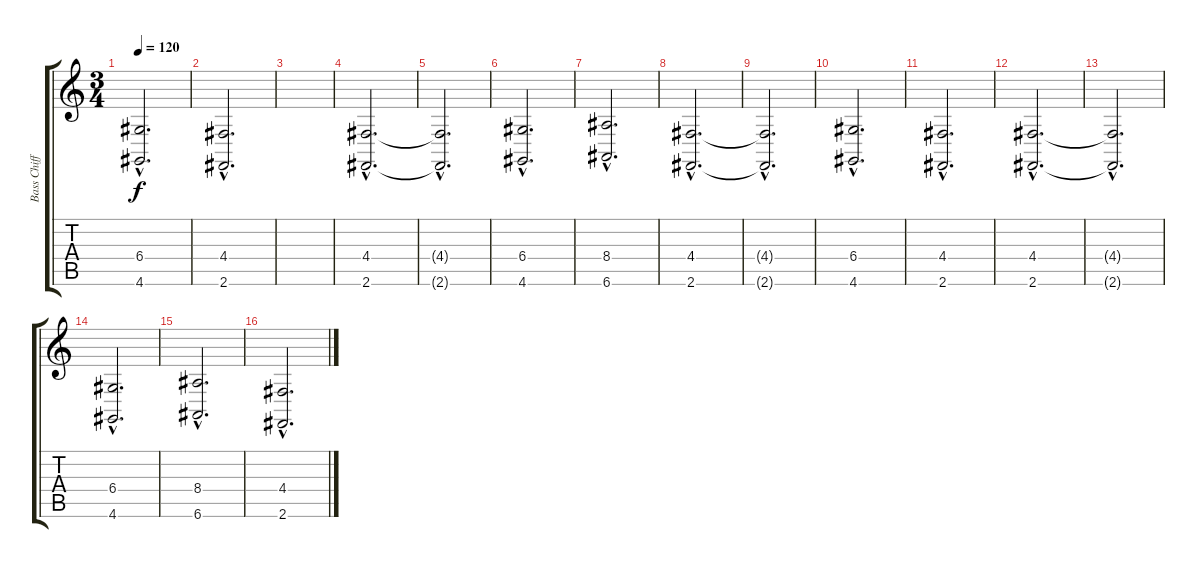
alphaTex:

\track ("Bass Chiff Lead" "Bass Chiff") {instrument lead4chiff}
\staff {score tabs}
\tuning (E4 B3 G3 D3 A2 E2) {hide}
\ts (3 4)
\tempo 120
\clef g2
\ks c
(6.4{hac} 4.6{hac}).2{d dy f} |
(4.4{hac} 2.6{hac}).2{d} |
|
(4.4{hac} 2.6{hac}).2{d} |
(4.4{hac t} 2.6{hac t}).2{d} |
(6.4{hac} 4.6{hac}).2{d} |
(8.4{hac} 6.6{hac}).2{d} |
(4.4{hac} 2.6{hac}).2{d} |
(4.4{hac t} 2.6{hac t}).2{d} |
(6.4{hac} 4.6{hac}).2{d} |
(4.4{hac} 2.6{hac}).2{d} |
(4.4{hac} 2.6{hac}).2{d} |
(4.4{hac t} 2.6{hac t}).2{d} |
(6.4{hac} 4.6{hac}).2{d} |
(8.4{hac} 6.6{hac}).2{d} |
(4.4{hac} 2.6{hac}).2{d}
